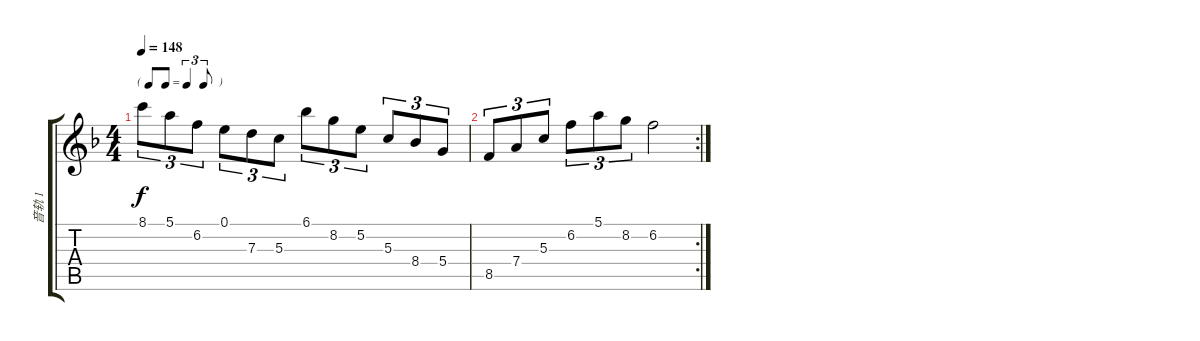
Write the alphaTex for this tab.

\track ("音轨 1" "音轨 1") {instrument acousticguitarnylon}
\staff {score tabs}
\tuning (E4 B3 G3 D3 A2 E2) {hide}
\ts (4 4)
\tf triplet8th
\tempo 148
\clef g2
\ks f
8.1.8{tu (3 2) dy f} 5.1.8{tu (3 2)} 6.2.8{tu (3 2)} 0.1.8{tu (3 2)} 7.3.8{tu (3 2)} 5.3.8{tu (3 2)} 6.1.8{tu (3 2)} 8.2.8{tu (3 2)} 5.2.8{tu (3 2)} 5.3.8{tu (3 2)} 8.4.8{tu (3 2)} 5.4.8{tu (3 2)} |
\rc 2
8.5.8{tu (3 2)} 7.4.8{tu (3 2)} 5.3.8{tu (3 2)} 6.2.8{tu (3 2)} 5.1.8{tu (3 2)} 8.2.8{tu (3 2)} 6.2.2
